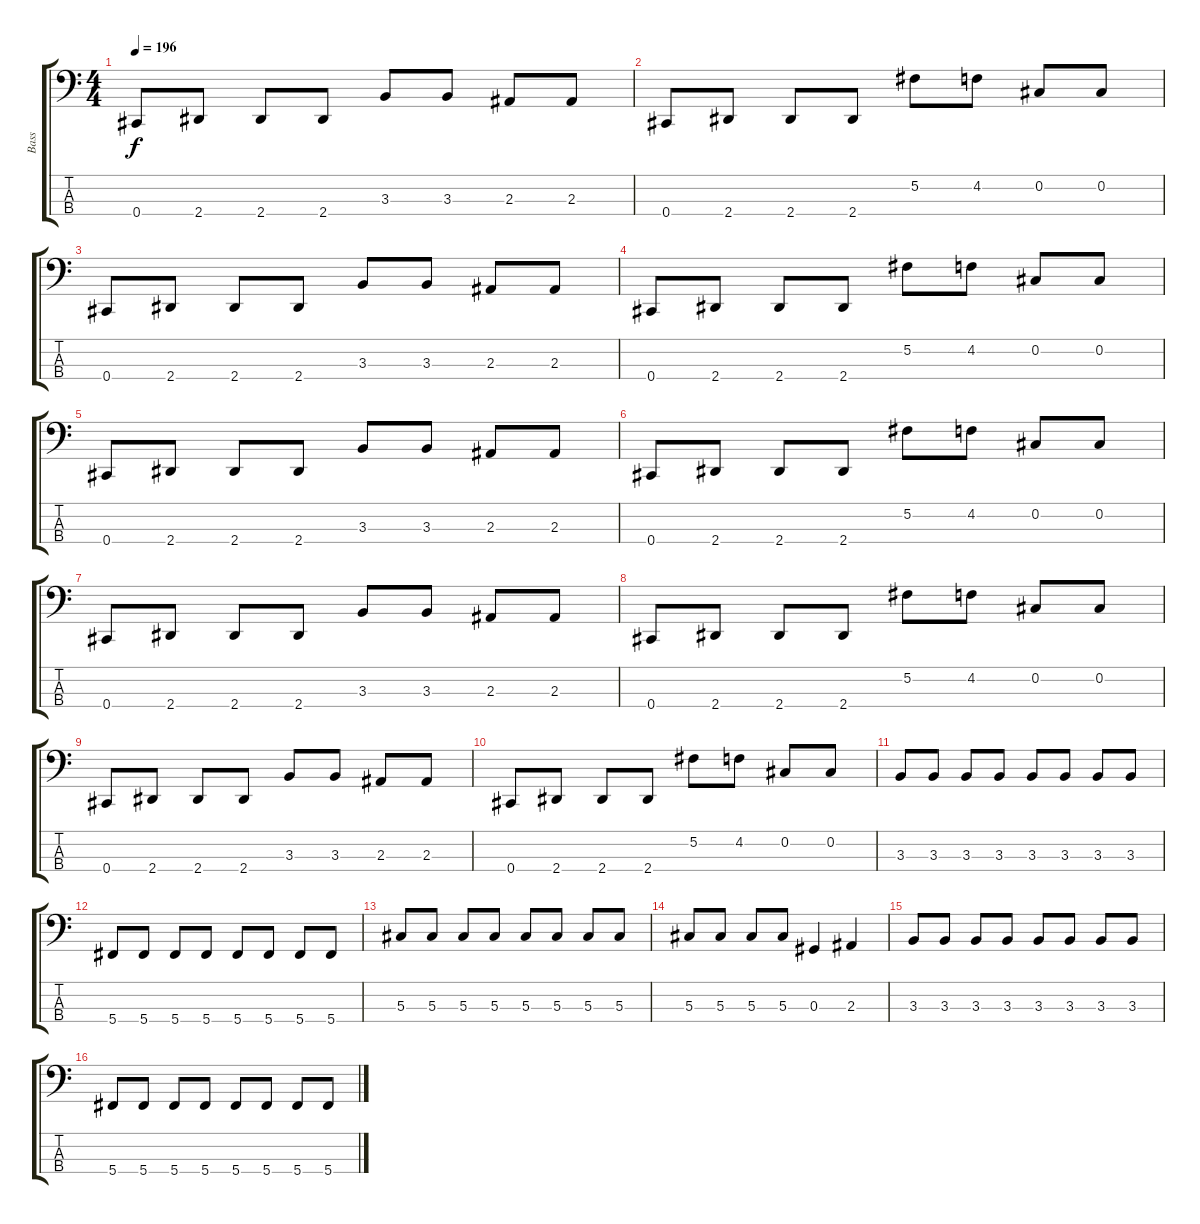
\track ("Bass" "Bass") {instrument electricbassfinger}
\staff {score tabs}
\tuning (Gb2 Db2 Ab1 Db1) {hide}
\ts (4 4)
\tempo 196
\clef f4
\ks c
0.4.8{dy f} 2.4.8 2.4.8 2.4.8 3.3.8 3.3.8 2.3.8 2.3.8 |
0.4.8 2.4.8 2.4.8 2.4.8 5.2.8 4.2.8 0.2.8 0.2.8 |
0.4.8 2.4.8 2.4.8 2.4.8 3.3.8 3.3.8 2.3.8 2.3.8 |
0.4.8 2.4.8 2.4.8 2.4.8 5.2.8 4.2.8 0.2.8 0.2.8 |
0.4.8 2.4.8 2.4.8 2.4.8 3.3.8 3.3.8 2.3.8 2.3.8 |
0.4.8 2.4.8 2.4.8 2.4.8 5.2.8 4.2.8 0.2.8 0.2.8 |
0.4.8 2.4.8 2.4.8 2.4.8 3.3.8 3.3.8 2.3.8 2.3.8 |
0.4.8 2.4.8 2.4.8 2.4.8 5.2.8 4.2.8 0.2.8 0.2.8 |
0.4.8 2.4.8 2.4.8 2.4.8 3.3.8 3.3.8 2.3.8 2.3.8 |
0.4.8 2.4.8 2.4.8 2.4.8 5.2.8 4.2.8 0.2.8 0.2.8 |
3.3.8 3.3.8 3.3.8 3.3.8 3.3.8 3.3.8 3.3.8 3.3.8 |
5.4.8 5.4.8 5.4.8 5.4.8 5.4.8 5.4.8 5.4.8 5.4.8 |
5.3.8 5.3.8 5.3.8 5.3.8 5.3.8 5.3.8 5.3.8 5.3.8 |
5.3.8 5.3.8 5.3.8 5.3.8 0.3.4 2.3.4 |
3.3.8 3.3.8 3.3.8 3.3.8 3.3.8 3.3.8 3.3.8 3.3.8 |
5.4.8 5.4.8 5.4.8 5.4.8 5.4.8 5.4.8 5.4.8 5.4.8
